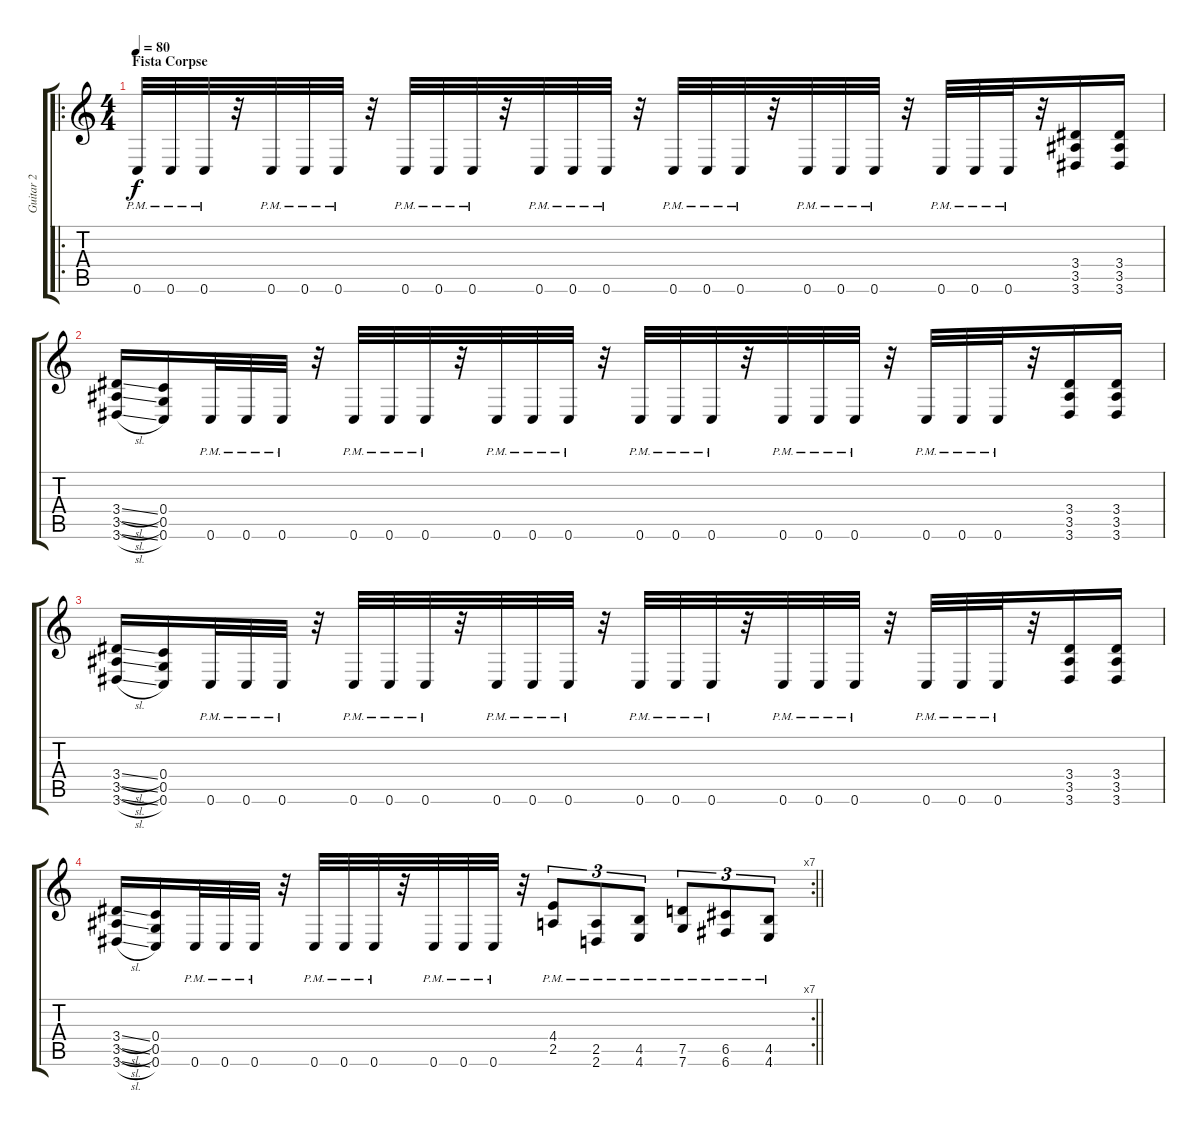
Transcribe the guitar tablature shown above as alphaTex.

\track ("Guitar 2" "Guitar 2") {instrument distortionguitar}
\staff {score tabs}
\tuning (E4 C4 G3 C3 G2 C2) {hide}
\ro
\ts (4 4)
\section ("" "Fista Corpse")
\tempo 80
\clef g2
\ks c
0.6{pm}.32{dy f} 0.6{pm}.32 0.6{pm}.32 r.32 0.6{pm}.32 0.6{pm}.32 0.6{pm}.32 r.32 0.6{pm}.32 0.6{pm}.32 0.6{pm}.32 r.32 0.6{pm}.32 0.6{pm}.32 0.6{pm}.32 r.32 0.6{pm}.32 0.6{pm}.32 0.6{pm}.32 r.32 0.6{pm}.32 0.6{pm}.32 0.6{pm}.32 r.32 0.6{pm}.32 0.6{pm}.32 0.6{pm}.32 r.32 (3.4 3.5 3.6).16 (3.4 3.5 3.6).16 |
(3.4{sl} 3.5{sl} 3.6{sl}).16 (0.4 0.5 0.6).16 0.6{pm}.32 0.6{pm}.32 0.6{pm}.32 r.32 0.6{pm}.32 0.6{pm}.32 0.6{pm}.32 r.32 0.6{pm}.32 0.6{pm}.32 0.6{pm}.32 r.32 0.6{pm}.32 0.6{pm}.32 0.6{pm}.32 r.32 0.6{pm}.32 0.6{pm}.32 0.6{pm}.32 r.32 0.6{pm}.32 0.6{pm}.32 0.6{pm}.32 r.32 (3.4 3.5 3.6).16 (3.4 3.5 3.6).16 |
(3.4{sl} 3.5{sl} 3.6{sl}).16 (0.4 0.5 0.6).16 0.6{pm}.32 0.6{pm}.32 0.6{pm}.32 r.32 0.6{pm}.32 0.6{pm}.32 0.6{pm}.32 r.32 0.6{pm}.32 0.6{pm}.32 0.6{pm}.32 r.32 0.6{pm}.32 0.6{pm}.32 0.6{pm}.32 r.32 0.6{pm}.32 0.6{pm}.32 0.6{pm}.32 r.32 0.6{pm}.32 0.6{pm}.32 0.6{pm}.32 r.32 (3.4 3.5 3.6).16 (3.4 3.5 3.6).16 |
\rc 7
\barLineRight lightlight
(3.4{sl} 3.5{sl} 3.6{sl}).16 (0.4 0.5 0.6).16 0.6{pm}.32 0.6{pm}.32 0.6{pm}.32 r.32 0.6{pm}.32 0.6{pm}.32 0.6{pm}.32 r.32 0.6{pm}.32 0.6{pm}.32 0.6{pm}.32 r.32 (4.4{pm} 2.5{pm}).8{tu (3 2)} (2.5{pm} 2.6{pm}).8{tu (3 2)} (4.5{pm} 4.6{pm}).8{tu (3 2)} (7.5{pm} 7.6{pm}).8{tu (3 2)} (6.5{pm} 6.6{pm}).8{tu (3 2)} (4.5{pm} 4.6{pm}).8{tu (3 2)}
